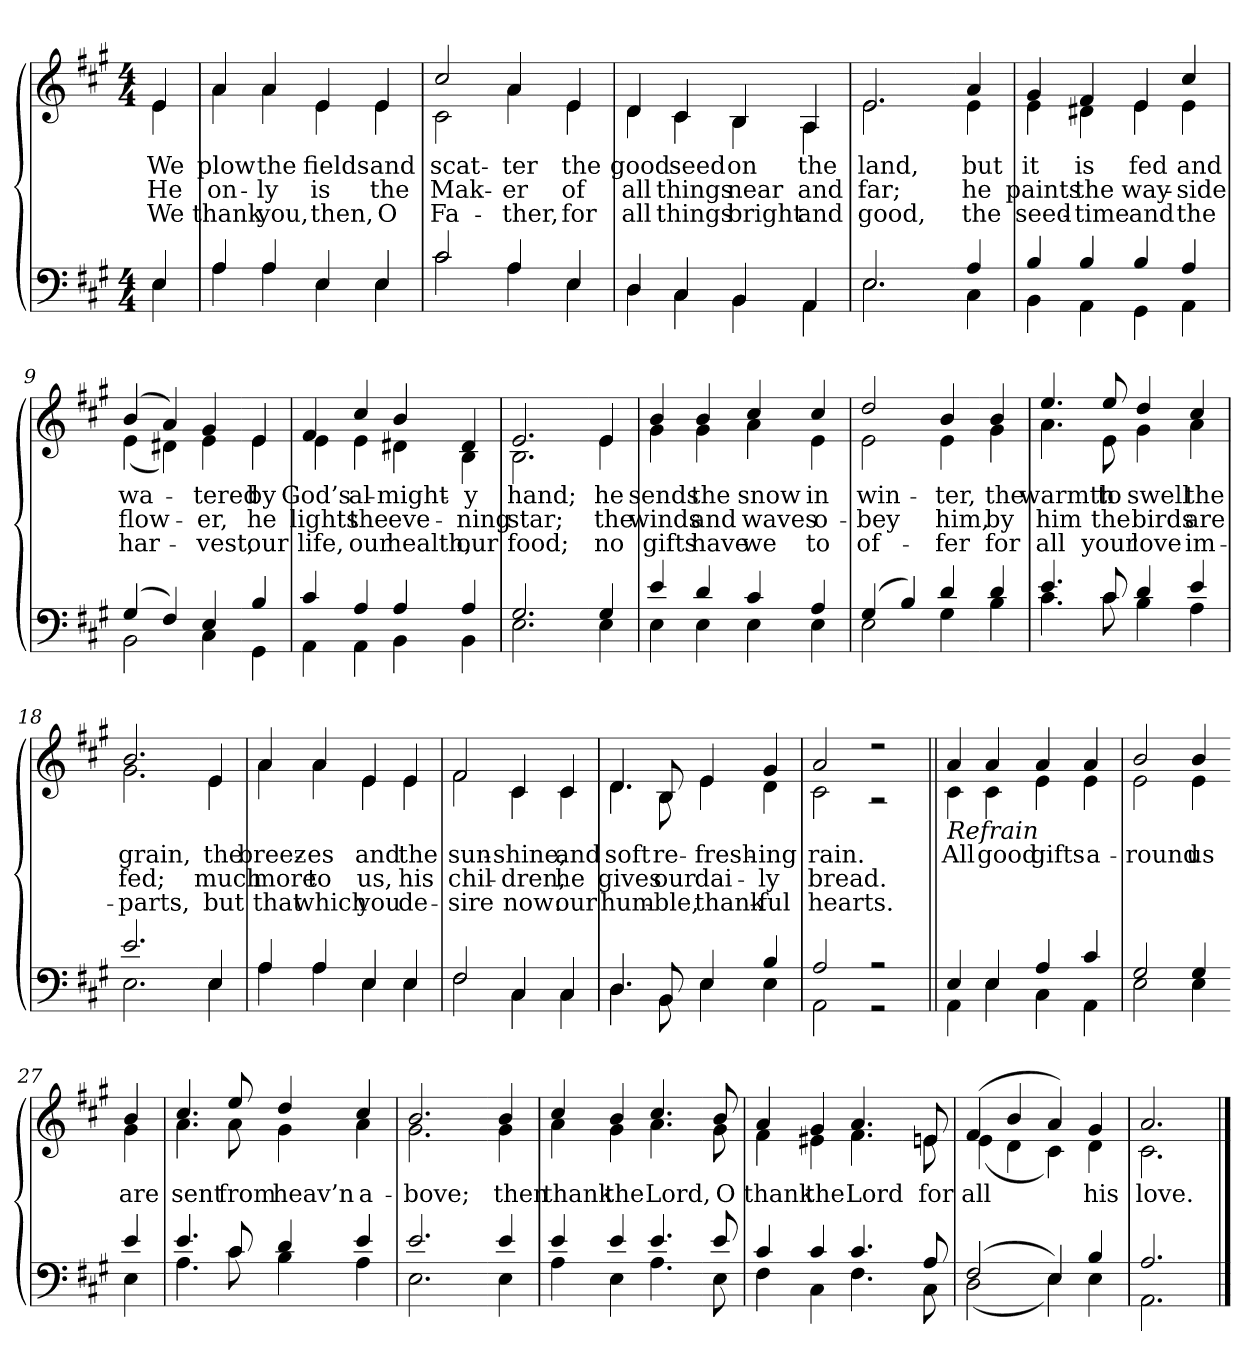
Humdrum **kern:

**kern	**kern	**text	**text	**text
*part2	*part1	*part1	*part1	*part1
*staff2	*staff1	*staff1	*staff1	*staff1
*clefF4	*clefG2	*	*	*
*k[f#c#g#]	*k[f#c#g#]	*	*	*
*M4/4	*M4/4	*	*	*
=1	=1	=1	=1	=1
*^	*	*	*	*
!	!	!LO:TX:b:i:t=Verse	!	!	!
!	!	!	!LO:LY:b	!LO:LY:b	!LO:LY:b
*	*	*^	*	*	*
4E/	4E\	4e/	4e\	We	He	We
=2	=2	=2	=2	=2	=2	=2
!	!	!	!	!LO:LY:b	!LO:LY:b	!LO:LY:b
4A/	4A\	4a/	4a\	plow	on-	thank
!	!	!	!	!LO:LY:b	!LO:LY:b	!LO:LY:b
4A/	4A\	4a/	4a\	the	-ly	you,
!	!	!	!	!LO:LY:b	!LO:LY:b	!LO:LY:b
4E/	4E\	4e/	4e\	fields	is	then,
!	!	!	!	!LO:LY:b	!LO:LY:b	!LO:LY:b
4E/	4E\	4e/	4e\	and	the	O
=3	=3	=3	=3	=3	=3	=3
!	!	!	!	!LO:LY:b	!LO:LY:b	!LO:LY:b
2c#/	2c#\	2cc#/	2c#\	scat-	Mak-	Fa-
!	!	!	!	!LO:LY:b	!LO:LY:b	!LO:LY:b
4A/	4A\	4a/	4a\	-ter	-er	-ther,
!!LO:LB:g=z	!!
=4-	=4-	=4-	=4-	=4-	=4-	=4-
!	!	!	!	!LO:LY:b	!LO:LY:b	!LO:LY:b
4E/	4E\	4e/	4e\	the	of	for
=5	=5	=5	=5	=5	=5	=5
!	!	!	!	!LO:LY:b	!LO:LY:b	!LO:LY:b
4D/	4D\	4d/	4d\	good	all	all
!	!	!	!	!LO:LY:b	!LO:LY:b	!LO:LY:b
4C#/	4C#\	4c#/	4c#\	seed	things	things
!	!	!	!	!LO:LY:b	!LO:LY:b	!LO:LY:b
4BB/	4BB\	4B/	4B\	on	near	bright
!	!	!	!	!LO:LY:b	!LO:LY:b	!LO:LY:b
4AA/	4AA\	4A/	4A\	the	and	and
=6	=6	=6	=6	=6	=6	=6
!	!	!	!	!LO:LY:b	!LO:LY:b	!LO:LY:b
2.E/	2.E\	2.e/	2.e\	land,	far;	good,
!!LO:LB:g=z	!!
=7-	=7-	=7-	=7-	=7-	=7-	=7-
!	!	!	!	!LO:LY:b	!LO:LY:b	!LO:LY:b
4A/	4C#\	4a/	4e\	but	he	the
=8	=8	=8	=8	=8	=8	=8
!	!	!	!	!LO:LY:b	!LO:LY:b	!LO:LY:b
4B/	4BB\	4g#/	4e\	it	paints	seed--
!	!	!	!	!LO:LY:b	!LO:LY:b	!LO:LY:b
4B/	4AA\	4f#/	4d#X\	is	the	-time
!	!	!	!	!LO:LY:b	!LO:LY:b	!LO:LY:b
4B/	4GG#\	4e/	4e\	fed	way-	and
!	!	!	!	!LO:LY:b	!LO:LY:b	!LO:LY:b
4A/	4AA\	4cc#/	4e\	and	-side	the
=9	=9	=9	=9	=9	=9	=9
!	!	!	!	!LO:LY:b	!LO:LY:b	!LO:LY:b
(>4G#/	2BB\	(>4b/	(<4e\	wa-	flow-	har-
4F#/)	.	4a/)	4d#X\)	.	.	.
!	!	!	!	!LO:LY:b	!LO:LY:b	!LO:LY:b
4E/	4C#\	4g#/	4e\	-tered	-er,	-vest,
!!LO:LB:g=z	!!
=10-	=10-	=10-	=10-	=10-	=10-	=10-
!	!	!	!	!LO:LY:b	!LO:LY:b	!LO:LY:b
4B/	4GG#\	4e/	4e\	by	he	our
=11	=11	=11	=11	=11	=11	=11
!	!	!	!	!LO:LY:b	!LO:LY:b	!LO:LY:b
4c#/	4AA\	4f#/	4e\	God’s	lights	life,
!	!	!	!	!LO:LY:b	!LO:LY:b	!LO:LY:b
4A/	4AA\	4cc#/	4e\	al-	the	our
!	!	!	!	!LO:LY:b	!LO:LY:b	!LO:LY:b
4A/	4BB\	4b/	4d#X\	-might-	eve-	health,
!	!	!	!	!LO:LY:b	!LO:LY:b	!LO:LY:b
4A/	4BB\	4d#i/	4B\	-y	-ning	our
=12	=12	=12	=12	=12	=12	=12
!	!	!	!	!LO:LY:b	!LO:LY:b	!LO:LY:b
2.G#/	2.E\	2.e/	2.B\	hand;	star;	food;
!!LO:LB:g=z	!!
=13-	=13-	=13-	=13-	=13-	=13-	=13-
!	!	!	!	!LO:LY:b	!LO:LY:b	!LO:LY:b
4G#/	4E\	4e/	4e\	he	the	no
=14	=14	=14	=14	=14	=14	=14
!	!	!	!	!LO:LY:b	!LO:LY:b	!LO:LY:b
4e/	4E\	4b/	4g#\	sends	winds	gifts
!	!	!	!	!LO:LY:b	!LO:LY:b	!LO:LY:b
4d/	4E\	4b/	4g#\	the	and	have
!	!	!	!	!LO:LY:b	!LO:LY:b	!LO:LY:b
4c#/	4E\	4cc#/	4a\	snow	waves	we
!	!	!	!	!LO:LY:b	!LO:LY:b	!LO:LY:b
4A/	4E\	4cc#/	4e\	in	o-	to
=15	=15	=15	=15	=15	=15	=15
!	!	!	!	!LO:LY:b	!LO:LY:b	!LO:LY:b
(>4G#/	2E\	2dd/	2e\	win-	-bey	of-
4B/)	.	.	.	.	.	.
!	!	!	!	!LO:LY:b	!LO:LY:b	!LO:LY:b
4d/	4G#\	4b/	4e\	-ter,	him,	-fer
!!LO:LB:g=z	!!
=16-	=16-	=16-	=16-	=16-	=16-	=16-
!	!	!	!	!LO:LY:b	!LO:LY:b	!LO:LY:b
4d/	4B\	4b/	4g#\	the	by	for
=17	=17	=17	=17	=17	=17	=17
!	!	!	!	!LO:LY:b	!LO:LY:b	!LO:LY:b
4.e/	4.c#\	4.ee/	4.a\	warmth	him	all
!	!	!	!	!LO:LY:b	!LO:LY:b	!LO:LY:b
8c#/	8c#\	8ee/	8e\	to	the	your
!	!	!	!	!LO:LY:b	!LO:LY:b	!LO:LY:b
4d/	4B\	4dd/	4g#\	swell	birds	love
!	!	!	!	!LO:LY:b	!LO:LY:b	!LO:LY:b
4e/	4A\	4cc#/	4a\	the	are	im-
=18	=18	=18	=18	=18	=18	=18
!	!	!	!	!LO:LY:b	!LO:LY:b	!LO:LY:b
2.e/	2.E\	2.b/	2.g#\	grain,	fed;	-parts,
!!LO:LB:g=z	!!
=19-	=19-	=19-	=19-	=19-	=19-	=19-
!	!	!	!	!LO:LY:b	!LO:LY:b	!LO:LY:b
4E/	4E\	4e/	4e\	the	much	but
=20	=20	=20	=20	=20	=20	=20
!	!	!	!	!LO:LY:b	!LO:LY:b	!LO:LY:b
4A/	4A\	4a/	4a\	breez-	more	that
!	!	!	!	!LO:LY:b	!LO:LY:b	!LO:LY:b
4A/	4A\	4a/	4a\	-es	to	which
!	!	!	!	!LO:LY:b	!LO:LY:b	!LO:LY:b
4E/	4E\	4e/	4e\	and	us,	you
!	!	!	!	!LO:LY:b	!LO:LY:b	!LO:LY:b
4E/	4E\	4e/	4e\	the	his	de-
=21	=21	=21	=21	=21	=21	=21
!	!	!	!	!LO:LY:b	!LO:LY:b	!LO:LY:b
2F#/	2F#\	2f#/	2f#\	sun-	chil-	-sire
!	!	!	!	!LO:LY:b	!LO:LY:b	!LO:LY:b
4C#/	4C#\	4c#/	4c#\	-shine,	-dren,	now:
!!LO:LB:g=z	!!
=22-	=22-	=22-	=22-	=22-	=22-	=22-
!	!	!	!	!LO:LY:b	!LO:LY:b	!LO:LY:b
4C#/	4C#\	4c#/	4c#\	and	he	our
=23	=23	=23	=23	=23	=23	=23
!	!	!	!	!LO:LY:b	!LO:LY:b	!LO:LY:b
4.D/	4.D\	4.d/	4.d\	soft	gives	hum-
!	!	!	!	!LO:LY:b	!LO:LY:b	!LO:LY:b
8BB/	8BB\	8B/	8B\	re-	our	-ble,
!	!	!	!	!LO:LY:b	!LO:LY:b	!LO:LY:b
4E/	4E\	4e/	4e\	-fresh-	dai-	thank-
!	!	!	!	!LO:LY:b	!LO:LY:b	!LO:LY:b
4B/	4E\	4g#/	4d\	-ing	-ly	-ful
=24	=24	=24	=24	=24	=24	=24
!	!	!	!	!LO:LY:b	!LO:LY:b	!LO:LY:b
2A/	2AA\	2a/	2c#\	rain.	bread.	hearts.
2r	2r	2r	2r	.	.	.
!!LO:LB:g=z	!!
=25||	=25||	=25||	=25||	=25||	=25||	=25||
!	!	!LO:TX:b:i:t=Refrain	!	!	!	!
!	!	!	!	!LO:LY:b	!	!
4E/	4AA\	4a/	4c#\	All	.	.
!	!	!	!	!LO:LY:b	!	!
4E/	4E\	4a/	4c#\	good	.	.
!	!	!	!	!LO:LY:b	!	!
4A/	4C#\	4a/	4e\	gifts	.	.
!	!	!	!	!LO:LY:b	!	!
4c#/	4AA\	4a/	4e\	a-	.	.
=26	=26	=26	=26	=26	=26	=26
!	!	!	!	!LO:LY:b	!	!
2G#/	2E\	2b/	2e\	-round	.	.
!	!	!	!	!LO:LY:b	!	!
4G#/	4E\	4b/	4e\	us	.	.
!!LO:LB:g=z	!!
=27-	=27-	=27-	=27-	=27-	=27-	=27-
!	!	!	!	!LO:LY:b	!	!
4e/	4E\	4b/	4g#\	are	.	.
=28	=28	=28	=28	=28	=28	=28
!	!	!	!	!LO:LY:b	!	!
4.e/	4.A\	4.cc#/	4.a\	sent	.	.
!	!	!	!	!LO:LY:b	!	!
8c#/	8c#\	8ee/	8a\	from	.	.
!	!	!	!	!LO:LY:b	!	!
4d/	4B\	4dd/	4g#\	heav’n	.	.
!	!	!	!	!LO:LY:b	!	!
4e/	4A\	4cc#/	4a\	a-	.	.
=29	=29	=29	=29	=29	=29	=29
!	!	!	!	!LO:LY:b	!	!
2.e/	2.E\	2.b/	2.g#\	-bove;	.	.
!!LO:LB:g=z	!!
=30-	=30-	=30-	=30-	=30-	=30-	=30-
!	!	!	!	!LO:LY:b	!	!
4e/	4E\	4b/	4g#\	then	.	.
=31	=31	=31	=31	=31	=31	=31
!	!	!	!	!LO:LY:b	!	!
4e/	4A\	4cc#/	4a\	thank	.	.
!	!	!	!	!LO:LY:b	!	!
4e/	4E\	4b/	4g#\	the	.	.
!	!	!	!	!LO:LY:b	!	!
4.e/	4.A\	4.cc#/	4.a\	Lord,	.	.
!!LO:LB:g=z	!!
=32-	=32-	=32-	=32-	=32-	=32-	=32-
!	!	!	!	!LO:LY:b	!	!
8e/	8E\	8b/	8g#\	O	.	.
=33	=33	=33	=33	=33	=33	=33
!	!	!	!	!LO:LY:b	!	!
4c#/	4F#\	4a/	4f#\	thank	.	.
!	!	!	!	!LO:LY:b	!	!
4c#/	4C#\	4g#/	4e#X\	the	.	.
!	!	!	!	!LO:LY:b	!	!
4.c#/	4.F#\	4.a/	4.f#\	Lord	.	.
!!LO:LB:g=z	!!
=34-	=34-	=34-	=34-	=34-	=34-	=34-
!	!	!	!	!LO:LY:b	!	!
8A/	8C#\	8e/	8e\	for	.	.
=35	=35	=35	=35	=35	=35	=35
!	!	!	!	!LO:LY:b	!	!
(>2F#/	(<2D\	(>4f#/	(<4e\	all	.	.
.	.	4b/	4d\	.	.	.
4E/)	4E\)	4a/)	4c#\)	.	.	.
!	!	!	!	!LO:LY:b	!	!
4B/	4E\	4g#/	4d\	his	.	.
=36	=36	=36	=36	=36	=36	=36
!	!	!	!	!LO:LY:b	!	!
2.A/	2.AA\	2.a/	2.c#\	love.	.	.
*v	*v	*	*	*	*	*
*	*v	*v	*	*	*
==	==	==	==	==
*-	*-	*-	*-	*-
